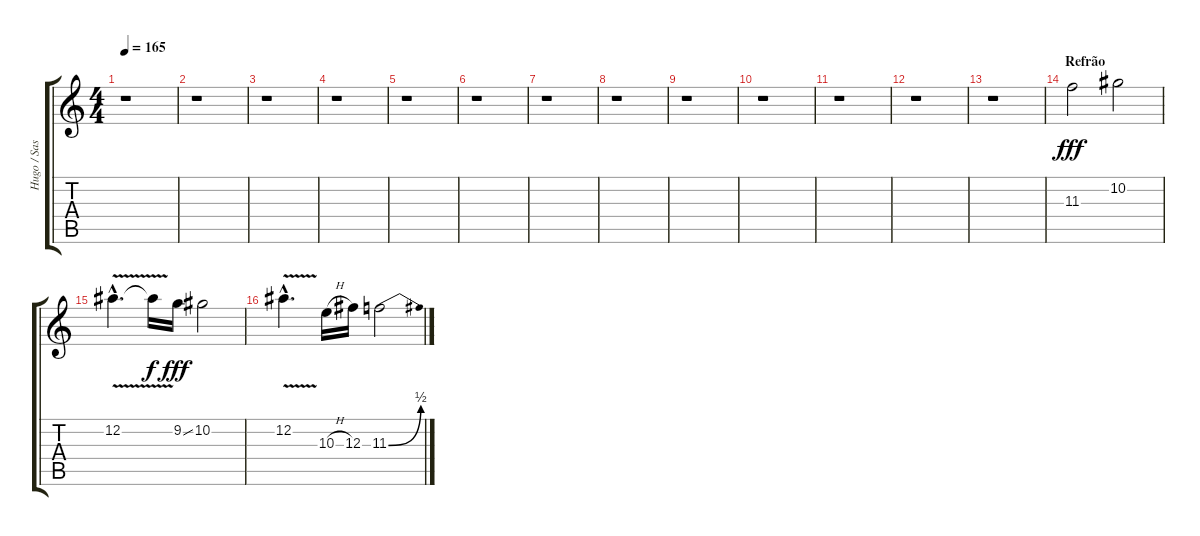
\track ("Hugo / Sascha" "Hugo / Sas") {instrument distortionguitar}
\staff {score tabs}
\tuning (Eb4 Bb3 Gb3 Db3 Ab2 Eb2) {hide}
\ts (4 4)
\tempo 165
\clef g2
\ks c
r.1{dy f} |
r.1 |
r.1 |
r.1 |
r.1 |
r.1 |
r.1 |
r.1 |
r.1 |
r.1 |
r.1 |
r.1 |
r.1 |
\section ("" "Refrão")
11.3.2{dy fff} 10.2.2 |
12.2{v hac}.4{d} 12.2{t}.16{dy f} 9.2{ss}.16{dy fff} 10.2.2 |
12.2{v hac}.4{d} 10.3{h}.16 12.3.16 11.3{be (bend 0 0 60 2)}.2
